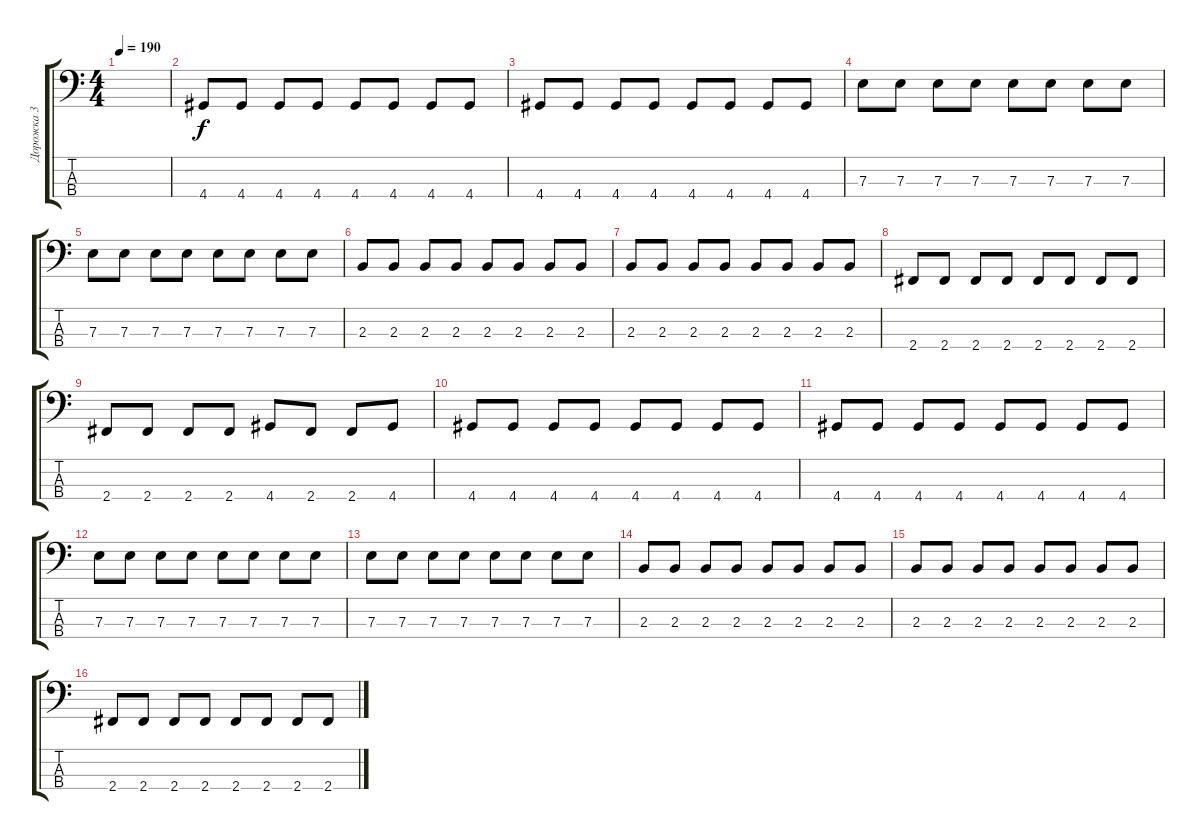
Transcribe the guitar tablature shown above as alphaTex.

\track ("Дорожка 3" "Дорожка 3") {instrument electricbasspick}
\staff {score tabs}
\tuning (G2 D2 A1 E1) {hide}
\ts (4 4)
\tempo 190
\clef f4
\ks c
|
4.4.8 4.4.8 4.4.8 4.4.8 4.4.8 4.4.8 4.4.8 4.4.8 |
4.4.8 4.4.8 4.4.8 4.4.8 4.4.8 4.4.8 4.4.8 4.4.8 |
7.3.8 7.3.8 7.3.8 7.3.8 7.3.8 7.3.8 7.3.8 7.3.8 |
7.3.8 7.3.8 7.3.8 7.3.8 7.3.8 7.3.8 7.3.8 7.3.8 |
2.3.8 2.3.8 2.3.8 2.3.8 2.3.8 2.3.8 2.3.8 2.3.8 |
2.3.8 2.3.8 2.3.8 2.3.8 2.3.8 2.3.8 2.3.8 2.3.8 |
2.4.8 2.4.8 2.4.8 2.4.8 2.4.8 2.4.8 2.4.8 2.4.8 |
2.4.8 2.4.8 2.4.8 2.4.8 4.4.8 2.4.8 2.4.8 4.4.8 |
4.4.8 4.4.8 4.4.8 4.4.8 4.4.8 4.4.8 4.4.8 4.4.8 |
4.4.8 4.4.8 4.4.8 4.4.8 4.4.8 4.4.8 4.4.8 4.4.8 |
7.3.8 7.3.8 7.3.8 7.3.8 7.3.8 7.3.8 7.3.8 7.3.8 |
7.3.8 7.3.8 7.3.8 7.3.8 7.3.8 7.3.8 7.3.8 7.3.8 |
2.3.8 2.3.8 2.3.8 2.3.8 2.3.8 2.3.8 2.3.8 2.3.8 |
2.3.8 2.3.8 2.3.8 2.3.8 2.3.8 2.3.8 2.3.8 2.3.8 |
2.4.8 2.4.8 2.4.8 2.4.8 2.4.8 2.4.8 2.4.8 2.4.8
